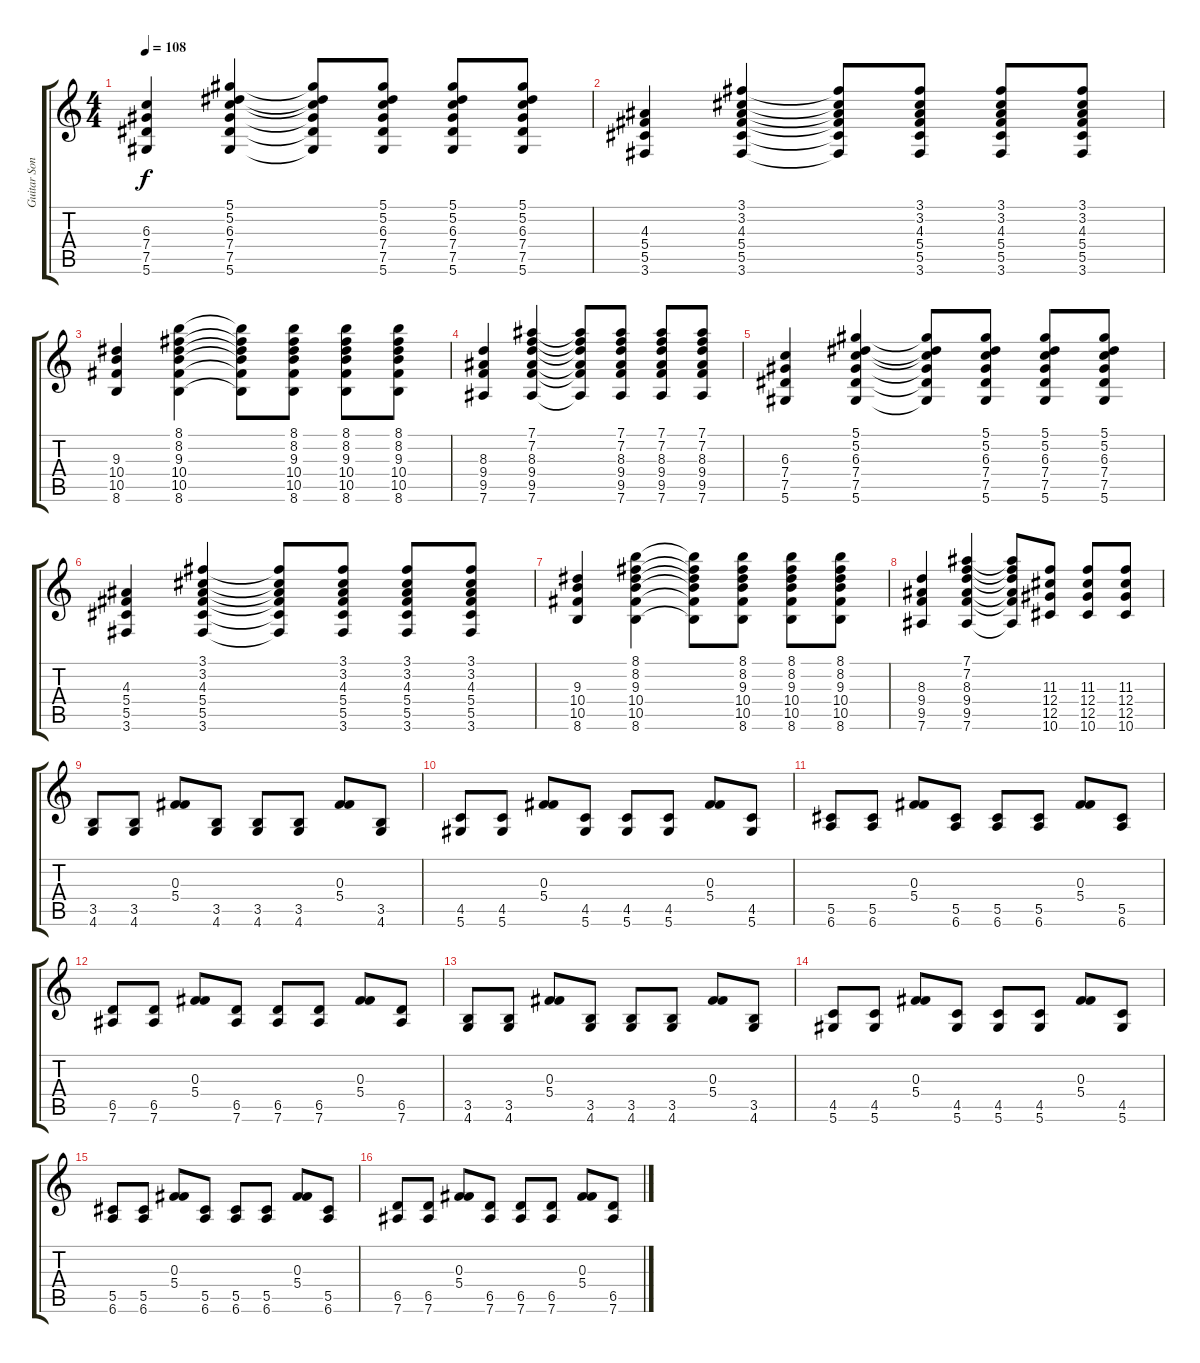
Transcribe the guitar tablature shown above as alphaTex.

\track ("Guitar Son clair" "Guitar Son") {instrument electricguitarclean}
\staff {score tabs}
\tuning (Eb4 Bb3 Gb3 Db3 Ab2 Eb2) {hide}
\ts (4 4)
\tempo 108
\clef g2
\ks c
(6.3 7.4 7.5 5.6).4{dy f} (5.1 5.2 6.3 7.4 7.5 5.6).4 (5.1{t} 5.2{t} 6.3{t} 7.4{t} 7.5{t} 5.6{t}).8 (5.1 5.2 6.3 7.4 7.5 5.6).8 (5.1 5.2 6.3 7.4 7.5 5.6).8 (5.1 5.2 6.3 7.4 7.5 5.6).8 |
(4.3 5.4 5.5 3.6).4 (3.1 3.2 4.3 5.4 5.5 3.6).4 (3.1{t} 3.2{t} 4.3{t} 5.4{t} 5.5{t} 3.6{t}).8 (3.1 3.2 4.3 5.4 5.5 3.6).8 (3.1 3.2 4.3 5.4 5.5 3.6).8 (3.1 3.2 4.3 5.4 5.5 3.6).8 |
(9.3 10.4 10.5 8.6).4 (8.1 8.2 9.3 10.4 10.5 8.6).4 (8.1{t} 8.2{t} 9.3{t} 10.4{t} 10.5{t} 8.6{t}).8 (8.1 8.2 9.3 10.4 10.5 8.6).8 (8.1 8.2 9.3 10.4 10.5 8.6).8 (8.1 8.2 9.3 10.4 10.5 8.6).8 |
(8.3 9.4 9.5 7.6).4 (7.1 7.2 8.3 9.4 9.5 7.6).4 (7.1{t} 7.2{t} 8.3{t} 9.4{t} 9.5{t} 7.6{t}).8 (7.1 7.2 8.3 9.4 9.5 7.6).8 (7.1 7.2 8.3 9.4 9.5 7.6).8 (7.1 7.2 8.3 9.4 9.5 7.6).8 |
(6.3 7.4 7.5 5.6).4 (5.1 5.2 6.3 7.4 7.5 5.6).4 (5.1{t} 5.2{t} 6.3{t} 7.4{t} 7.5{t} 5.6{t}).8 (5.1 5.2 6.3 7.4 7.5 5.6).8 (5.1 5.2 6.3 7.4 7.5 5.6).8 (5.1 5.2 6.3 7.4 7.5 5.6).8 |
(4.3 5.4 5.5 3.6).4 (3.1 3.2 4.3 5.4 5.5 3.6).4 (3.1{t} 3.2{t} 4.3{t} 5.4{t} 5.5{t} 3.6{t}).8 (3.1 3.2 4.3 5.4 5.5 3.6).8 (3.1 3.2 4.3 5.4 5.5 3.6).8 (3.1 3.2 4.3 5.4 5.5 3.6).8 |
(9.3 10.4 10.5 8.6).4 (8.1 8.2 9.3 10.4 10.5 8.6).4 (8.1{t} 8.2{t} 9.3{t} 10.4{t} 10.5{t} 8.6{t}).8 (8.1 8.2 9.3 10.4 10.5 8.6).8 (8.1 8.2 9.3 10.4 10.5 8.6).8 (8.1 8.2 9.3 10.4 10.5 8.6).8 |
(8.3 9.4 9.5 7.6).4 (7.1 7.2 8.3 9.4 9.5 7.6).4 (7.1{t} 7.2{t} 8.3{t} 9.4{t} 9.5{t} 7.6{t}).8 (11.3 12.4 12.5 10.6).8 (11.3 12.4 12.5 10.6).8 (11.3 12.4 12.5 10.6).8 |
(3.5 4.6).8 (3.5 4.6).8 (0.3 5.4).8 (3.5 4.6).8 (3.5 4.6).8 (3.5 4.6).8 (0.3 5.4).8 (3.5 4.6).8 |
(4.5 5.6).8 (4.5 5.6).8 (0.3 5.4).8 (4.5 5.6).8 (4.5 5.6).8 (4.5 5.6).8 (0.3 5.4).8 (4.5 5.6).8 |
(5.5 6.6).8 (5.5 6.6).8 (0.3 5.4).8 (5.5 6.6).8 (5.5 6.6).8 (5.5 6.6).8 (0.3 5.4).8 (5.5 6.6).8 |
(6.5 7.6).8 (6.5 7.6).8 (0.3 5.4).8 (6.5 7.6).8 (6.5 7.6).8 (6.5 7.6).8 (0.3 5.4).8 (6.5 7.6).8 |
(3.5 4.6).8 (3.5 4.6).8 (0.3 5.4).8 (3.5 4.6).8 (3.5 4.6).8 (3.5 4.6).8 (0.3 5.4).8 (3.5 4.6).8 |
(4.5 5.6).8 (4.5 5.6).8 (0.3 5.4).8 (4.5 5.6).8 (4.5 5.6).8 (4.5 5.6).8 (0.3 5.4).8 (4.5 5.6).8 |
(5.5 6.6).8 (5.5 6.6).8 (0.3 5.4).8 (5.5 6.6).8 (5.5 6.6).8 (5.5 6.6).8 (0.3 5.4).8 (5.5 6.6).8 |
(6.5 7.6).8 (6.5 7.6).8 (0.3 5.4).8 (6.5 7.6).8 (6.5 7.6).8 (6.5 7.6).8 (0.3 5.4).8 (6.5 7.6).8
